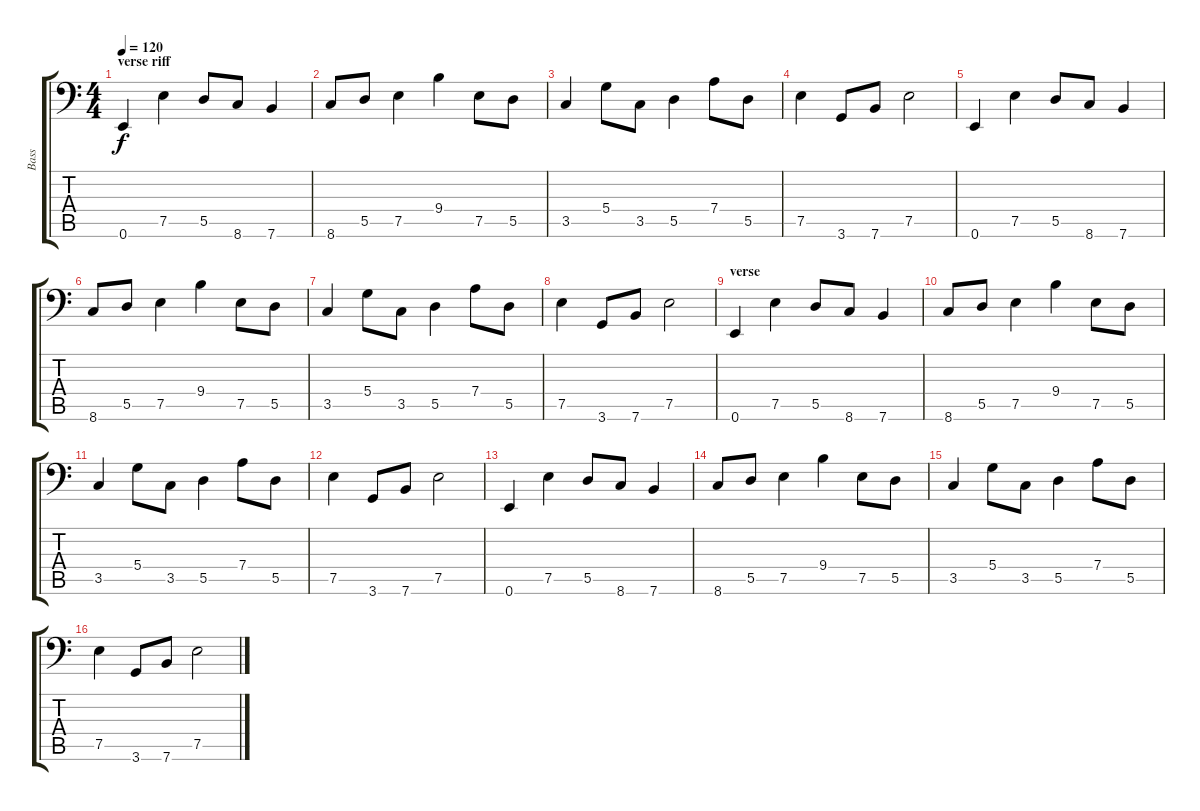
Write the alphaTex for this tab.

\track ("Bass" "Bass") {instrument electricbassfinger}
\staff {score tabs}
\tuning (E3 B2 G2 D2 A1 E1) {hide}
\ts (4 4)
\section ("" "verse riff")
\tempo 120
\clef f4
\ks c
0.6.4{dy f} 7.5.4 5.5.8 8.6.8 7.6.4 |
8.6.8 5.5.8 7.5.4 9.4.4 7.5.8 5.5.8 |
3.5.4 5.4.8 3.5.8 5.5.4 7.4.8 5.5.8 |
7.5.4 3.6.8 7.6.8 7.5.2 |
0.6.4 7.5.4 5.5.8 8.6.8 7.6.4 |
8.6.8 5.5.8 7.5.4 9.4.4 7.5.8 5.5.8 |
3.5.4 5.4.8 3.5.8 5.5.4 7.4.8 5.5.8 |
7.5.4 3.6.8 7.6.8 7.5.2 |
\section ("" "verse")
0.6.4 7.5.4 5.5.8 8.6.8 7.6.4 |
8.6.8 5.5.8 7.5.4 9.4.4 7.5.8 5.5.8 |
3.5.4 5.4.8 3.5.8 5.5.4 7.4.8 5.5.8 |
7.5.4 3.6.8 7.6.8 7.5.2 |
0.6.4 7.5.4 5.5.8 8.6.8 7.6.4 |
8.6.8 5.5.8 7.5.4 9.4.4 7.5.8 5.5.8 |
3.5.4 5.4.8 3.5.8 5.5.4 7.4.8 5.5.8 |
7.5.4 3.6.8 7.6.8 7.5.2
